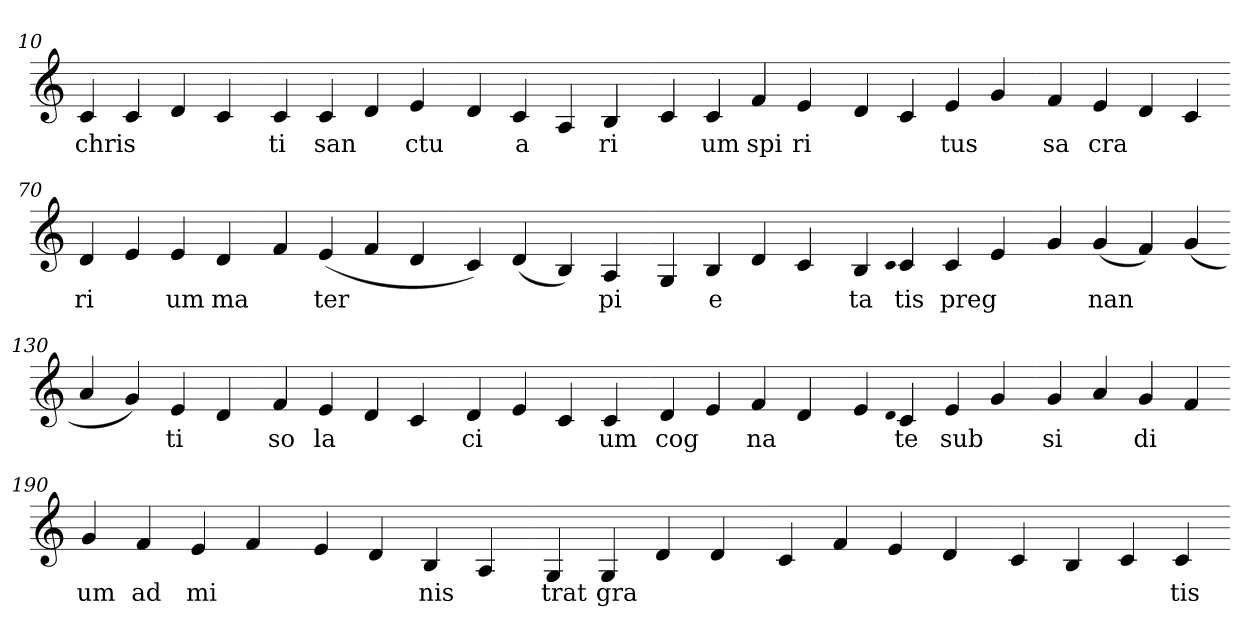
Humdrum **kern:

**kern	**text
*part1	*part1
*staff1	*staff1
*clefG2	*
=10.	=10.
4c	chris
4c	.
4d	.
4c	.
=20.-	=20.-
4c	ti
4c	san
4d	.
4e	ctu
=30.-	=30.-
4d	.
4c	a
4A	.
4B	ri
=40.-	=40.-
4c	.
4c	um
4f	spi
4e	ri
=50.-	=50.-
4d	.
4c	.
4e	tus
4g	.
=60.-	=60.-
4f	sa
4e	cra
4d	.
4c	.
=70.-	=70.-
4d	ri
4e	.
4e	um
4d	ma
=80.-	=80.-
4f	.
(>4e	ter
4f	.
4d	.
=90.-	=90.-
4c)	.
(>4d	.
4B)	.
4A	pi
=100.-	=100.-
4G	.
4B	e
4d	.
4c	.
=110.-	=110.-
4B	ta
qqc	.
4c	tis
4c	preg
4e	.
=120.-	=120.-
4g	.
(>4g	nan
4f)	.
(>4g	.
=130.-	=130.-
4a	.
4g)	.
4e	ti
4d	.
=140.-	=140.-
4f	so
4e	la
4d	.
4c	.
=150.-	=150.-
4d	ci
4e	.
4c	.
4c	um
=160.-	=160.-
4d	cog
4e	.
4f	na
4d	.
=170.-	=170.-
4e	.
qqd	.
4c	te
4e	sub
4g	.
=180.-	=180.-
4g	si
4a	.
4g	di
4f	.
=190.-	=190.-
4g	um
4f	ad
4e	mi
4f	.
=200.-	=200.-
4e	.
4d	.
4B	nis
4A	.
=210.-	=210.-
4G	trat
4G	gra
4d	.
4d	.
=220.-	=220.-
4c	.
4f	.
4e	.
4d	.
=230.-	=230.-
4c	.
4B	.
4c	.
4c	tis
=-	=-
*-	*-
